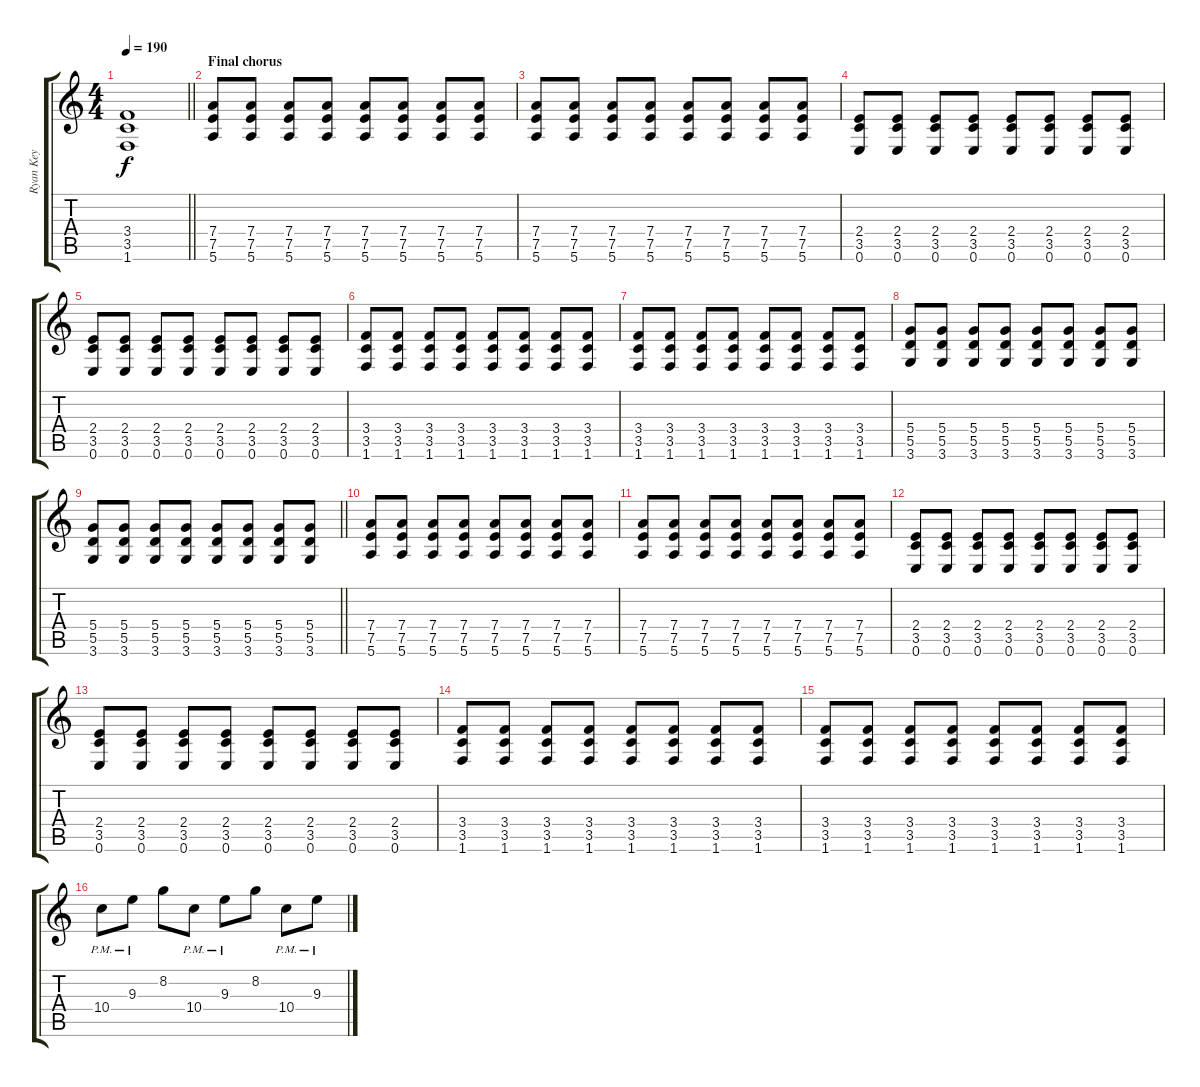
\track ("Ryan Key" "Ryan Key") {instrument distortionguitar}
\staff {score tabs}
\tuning (E4 B3 G3 D3 A2 E2) {hide}
\ts (4 4)
\tempo 190
\clef g2
\barLineRight lightlight
\ks c
(3.4{t} 3.5{t} 1.6{t}).1{dy f} |
\section ("" "Final chorus")
(7.4 7.5 5.6).8 (7.4 7.5 5.6).8 (7.4 7.5 5.6).8 (7.4 7.5 5.6).8 (7.4 7.5 5.6).8 (7.4 7.5 5.6).8 (7.4 7.5 5.6).8 (7.4 7.5 5.6).8 |
(7.4 7.5 5.6).8 (7.4 7.5 5.6).8 (7.4 7.5 5.6).8 (7.4 7.5 5.6).8 (7.4 7.5 5.6).8 (7.4 7.5 5.6).8 (7.4 7.5 5.6).8 (7.4 7.5 5.6).8 |
(2.4 3.5 0.6).8 (2.4 3.5 0.6).8 (2.4 3.5 0.6).8 (2.4 3.5 0.6).8 (2.4 3.5 0.6).8 (2.4 3.5 0.6).8 (2.4 3.5 0.6).8 (2.4 3.5 0.6).8 |
(2.4 3.5 0.6).8 (2.4 3.5 0.6).8 (2.4 3.5 0.6).8 (2.4 3.5 0.6).8 (2.4 3.5 0.6).8 (2.4 3.5 0.6).8 (2.4 3.5 0.6).8 (2.4 3.5 0.6).8 |
(3.4 3.5 1.6).8 (3.4 3.5 1.6).8 (3.4 3.5 1.6).8 (3.4 3.5 1.6).8 (3.4 3.5 1.6).8 (3.4 3.5 1.6).8 (3.4 3.5 1.6).8 (3.4 3.5 1.6).8 |
(3.4 3.5 1.6).8 (3.4 3.5 1.6).8 (3.4 3.5 1.6).8 (3.4 3.5 1.6).8 (3.4 3.5 1.6).8 (3.4 3.5 1.6).8 (3.4 3.5 1.6).8 (3.4 3.5 1.6).8 |
(5.4 5.5 3.6).8 (5.4 5.5 3.6).8 (5.4 5.5 3.6).8 (5.4 5.5 3.6).8 (5.4 5.5 3.6).8 (5.4 5.5 3.6).8 (5.4 5.5 3.6).8 (5.4 5.5 3.6).8 |
\barLineRight lightlight
(5.4 5.5 3.6).8 (5.4 5.5 3.6).8 (5.4 5.5 3.6).8 (5.4 5.5 3.6).8 (5.4 5.5 3.6).8 (5.4 5.5 3.6).8 (5.4 5.5 3.6).8 (5.4 5.5 3.6).8 |
(7.4 7.5 5.6).8 (7.4 7.5 5.6).8 (7.4 7.5 5.6).8 (7.4 7.5 5.6).8 (7.4 7.5 5.6).8 (7.4 7.5 5.6).8 (7.4 7.5 5.6).8 (7.4 7.5 5.6).8 |
(7.4 7.5 5.6).8 (7.4 7.5 5.6).8 (7.4 7.5 5.6).8 (7.4 7.5 5.6).8 (7.4 7.5 5.6).8 (7.4 7.5 5.6).8 (7.4 7.5 5.6).8 (7.4 7.5 5.6).8 |
(2.4 3.5 0.6).8 (2.4 3.5 0.6).8 (2.4 3.5 0.6).8 (2.4 3.5 0.6).8 (2.4 3.5 0.6).8 (2.4 3.5 0.6).8 (2.4 3.5 0.6).8 (2.4 3.5 0.6).8 |
(2.4 3.5 0.6).8 (2.4 3.5 0.6).8 (2.4 3.5 0.6).8 (2.4 3.5 0.6).8 (2.4 3.5 0.6).8 (2.4 3.5 0.6).8 (2.4 3.5 0.6).8 (2.4 3.5 0.6).8 |
(3.4 3.5 1.6).8 (3.4 3.5 1.6).8 (3.4 3.5 1.6).8 (3.4 3.5 1.6).8 (3.4 3.5 1.6).8 (3.4 3.5 1.6).8 (3.4 3.5 1.6).8 (3.4 3.5 1.6).8 |
(3.4 3.5 1.6).8 (3.4 3.5 1.6).8 (3.4 3.5 1.6).8 (3.4 3.5 1.6).8 (3.4 3.5 1.6).8 (3.4 3.5 1.6).8 (3.4 3.5 1.6).8 (3.4 3.5 1.6).8 |
10.4{pm}.8 9.3{pm}.8 8.2.8 10.4{pm}.8 9.3{pm}.8 8.2.8 10.4{pm}.8 9.3{pm}.8
